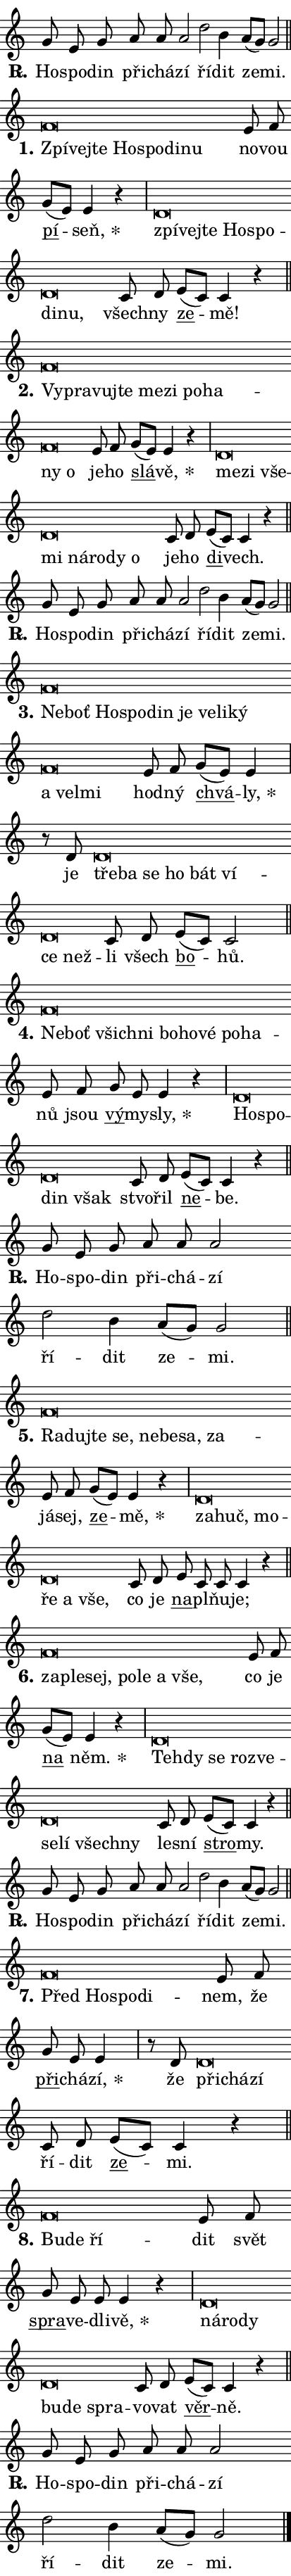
\version "2.22.1"
\header { tagline = "" }
\paper {
  indent = 0\cm
  top-margin = 0\cm
  right-margin = 0\cm
  bottom-margin = 0\cm
  left-margin = 0\cm
  paper-width = 7\cm
  page-breaking = #ly:one-page-breaking
  system-system-spacing.basic-distance = #11
  score-system-spacing.basic-distance = #11
  ragged-last = ##f
}


%% Author: Thomas Morley
%% https://lists.gnu.org/archive/html/lilypond-user/2020-05/msg00002.html
#(define (line-position grob)
"Returns position of @var[grob} in current system:
   @code{'start}, if at first time-step
   @code{'end}, if at last time-step
   @code{'middle} otherwise
"
  (let* ((col (ly:item-get-column grob))
         (ln (ly:grob-object col 'left-neighbor))
         (rn (ly:grob-object col 'right-neighbor))
         (col-to-check-left (if (ly:grob? ln) ln col))
         (col-to-check-right (if (ly:grob? rn) rn col))
         (break-dir-left
           (and
             (ly:grob-property col-to-check-left 'non-musical #f)
             (ly:item-break-dir col-to-check-left)))
         (break-dir-right
           (and
             (ly:grob-property col-to-check-right 'non-musical #f)
             (ly:item-break-dir col-to-check-right))))
        (cond ((eqv? 1 break-dir-left) 'start)
              ((eqv? -1 break-dir-right) 'end)
              (else 'middle))))

#(define (tranparent-at-line-position vctor)
  (lambda (grob)
  "Relying on @code{line-position} select the relevant enry from @var{vctor}.
Used to determine transparency,"
    (case (line-position grob)
      ((end) (not (vector-ref vctor 0)))
      ((middle) (not (vector-ref vctor 1)))
      ((start) (not (vector-ref vctor 2))))))

noteHeadBreakVisibility =
#(define-music-function (break-visibility)(vector?)
"Makes @code{NoteHead}s transparent relying on @var{break-visibility}"
#{
  \override NoteHead.transparent =
    #(tranparent-at-line-position break-visibility)
#})

#(define delete-ledgers-for-transparent-note-heads
  (lambda (grob)
    "Reads whether a @code{NoteHead} is transparent.
If so this @code{NoteHead} is removed from @code{'note-heads} from
@var{grob}, which is supposed to be @code{LedgerLineSpanner}.
As a result ledgers are not printed for this @code{NoteHead}"
    (let* ((nhds-array (ly:grob-object grob 'note-heads))
           (nhds-list
             (if (ly:grob-array? nhds-array)
                 (ly:grob-array->list nhds-array)
                 '()))
           ;; Relies on the transparent-property being done before
           ;; Staff.LedgerLineSpanner.after-line-breaking is executed.
           ;; This is fragile ...
           (to-keep
             (remove
               (lambda (nhd)
                 (ly:grob-property nhd 'transparent #f))
               nhds-list)))
      ;; TODO find a better method to iterate over grob-arrays, similiar
      ;; to filter/remove etc for lists
      ;; For now rebuilt from scratch
      (set! (ly:grob-object grob 'note-heads)  '())
      (for-each
        (lambda (nhd)
          (ly:pointer-group-interface::add-grob grob 'note-heads nhd))
        to-keep))))

hideNotes = {
  \noteHeadBreakVisibility #begin-of-line-visible
}
unHideNotes = {
  \noteHeadBreakVisibility #all-visible
}

% work-around for resetting accidentals
% https://lilypond.org/doc/v2.23/Documentation/notation/displaying-rhythms#unmetered-music
cadenzaMeasure = {
  \cadenzaOff
  \partial 1024 s1024
  \cadenzaOn
}

#(define-markup-command (accent layout props text) (markup?)
  "Underline accented syllable"
  (interpret-markup layout props
    #{\markup \override #'(offset . 4.3) \underline { #text }#}))

responsum = \markup \concat {
  "R" \hspace #-1.05 \path #0.1 #'((moveto 0 0.07) (lineto 0.9 0.8)) \hspace #0.05 "."
}

\layout {
    \context {
        \Staff
        \remove "Time_signature_engraver"
        \override LedgerLineSpanner.after-line-breaking = #delete-ledgers-for-transparent-note-heads
    }
    \context {
        \Voice {
            \override NoteHead.output-attributes = #'((class . "notehead"))
            \override Hairpin.height = #0.55
        }
    }
    \context {
        \Lyrics {
            \override StanzaNumber.output-attributes = #'((class . "stanzanumber"))
            \override LyricSpace.minimum-distance = #0.9
            \override LyricText.font-name = #"TeX Gyre Schola"
            \override LyricText.font-size = 1
            \override StanzaNumber.font-name = #"TeX Gyre Schola Bold"
            \override StanzaNumber.font-size = 1
        }
    }
}

% magnetic-lyrics.ily
%
%   written by
%     Jean Abou Samra <jean@abou-samra.fr>
%     Werner Lemberg <wl@gnu.org>
%
%   adapted by
%     Jiri Hon <jiri.hon@gmail.com>
%
% Version 2022-Apr-15

% https://www.mail-archive.com/lilypond-user@gnu.org/msg149350.html

#(define (Left_hyphen_pointer_engraver context)
   "Collect syllable-hyphen-syllable occurrences in lyrics and store
them in properties.  This engraver only looks to the left.  For
example, if the lyrics input is @code{foo -- bar}, it does the
following.

@itemize @bullet
@item
Set the @code{text} property of the @code{LyricHyphen} grob between
@q{foo} and @q{bar} to @code{foo}.

@item
Set the @code{left-hyphen} property of the @code{LyricText} grob with
text @q{foo} to the @code{LyricHyphen} grob between @q{foo} and
@q{bar}.
@end itemize

Use this auxiliary engraver in combination with the
@code{lyric-@/text::@/apply-@/magnetic-@/offset!} hook."
   (let ((hyphen #f)
         (text #f))
     (make-engraver
      (acknowledgers
       ((lyric-syllable-interface engraver grob source-engraver)
        (set! text grob)))
      (end-acknowledgers
       ((lyric-hyphen-interface engraver grob source-engraver)
        ;(when (not (grob::has-interface grob 'lyric-space-interface))
          (set! hyphen grob)));)
      ((stop-translation-timestep engraver)
       (when (and text hyphen)
         (ly:grob-set-object! text 'left-hyphen hyphen))
       (set! text #f)
       (set! hyphen #f)))))

#(define (lyric-text::apply-magnetic-offset! grob)
   "If the space between two syllables is less than the value in
property @code{LyricText@/.details@/.squash-threshold}, move the right
syllable to the left so that it gets concatenated with the left
syllable.

Use this function as a hook for
@code{LyricText@/.after-@/line-@/breaking} if the
@code{Left_@/hyphen_@/pointer_@/engraver} is active."
   (let ((hyphen (ly:grob-object grob 'left-hyphen #f)))
     (when hyphen
       (let ((left-text (ly:spanner-bound hyphen LEFT)))
         (when (grob::has-interface left-text 'lyric-syllable-interface)
           (let* ((common (ly:grob-common-refpoint grob left-text X))
                  (this-x-ext (ly:grob-extent grob common X))
                  (left-x-ext
                   (begin
                     ;; Trigger magnetism for left-text.
                     (ly:grob-property left-text 'after-line-breaking)
                     (ly:grob-extent left-text common X)))
                  ;; `delta` is the gap width between two syllables.
                  (delta (- (interval-start this-x-ext)
                            (interval-end left-x-ext)))
                  (details (ly:grob-property grob 'details))
                  (threshold (assoc-get 'squash-threshold details 0.2)))
             (when (< delta threshold)
               (let* (;; We have to manipulate the input text so that
                      ;; ligatures crossing syllable boundaries are not
                      ;; disabled.  For languages based on the Latin
                      ;; script this is essentially a beautification.
                      ;; However, for non-Western scripts it can be a
                      ;; necessity.
                      (lt (ly:grob-property left-text 'text))
                      (rt (ly:grob-property grob 'text))
                      (is-space (grob::has-interface hyphen 'lyric-space-interface))
                      (space (if is-space " " ""))
                      (space-markup (grob-interpret-markup grob " "))
                      (space-size (interval-length (ly:stencil-extent space-markup X)))
                      (extra-delta (if is-space space-size 0))
                      ;; Append new syllable.
                      (ltrt-space (if (and (string? lt) (string? rt))
                                (string-append lt space rt)
                                (make-concat-markup (list lt space rt))))
                      ;; Right-align `ltrt` to the right side.
                      (ltrt-space-markup (grob-interpret-markup
                               grob
                               (make-translate-markup
                                (cons (interval-length this-x-ext) 0)
                                (make-right-align-markup ltrt-space)))))
                 (begin
                   ;; Don't print `left-text`.
                   (ly:grob-set-property! left-text 'stencil #f)
                   ;; Set text and stencil (which holds all collected
                   ;; syllables so far) and shift it to the left.
                   (ly:grob-set-property! grob 'text ltrt-space)
                   (ly:grob-set-property! grob 'stencil ltrt-space-markup)
                   (ly:grob-translate-axis! grob (- (- delta extra-delta)) X))))))))))


#(define (lyric-hyphen::displace-bounds-first grob)
   ;; Make very sure this callback isn't triggered too early.
   (let ((left (ly:spanner-bound grob LEFT))
         (right (ly:spanner-bound grob RIGHT)))
     (ly:grob-property left 'after-line-breaking)
     (ly:grob-property right 'after-line-breaking)
     (ly:lyric-hyphen::print grob)))

squashThreshold = #0.4

\layout {
  \context {
    \Lyrics
    \consists #Left_hyphen_pointer_engraver
    \override LyricText.after-line-breaking =
      #lyric-text::apply-magnetic-offset!
    \override LyricHyphen.stencil = #lyric-hyphen::displace-bounds-first
    \override LyricText.details.squash-threshold = \squashThreshold
    \override LyricHyphen.minimum-distance = 0
    \override LyricHyphen.minimum-length = \squashThreshold
  }
}

squash = \override LyricText.details.squash-threshold = 9999
unSquash = \override LyricText.details.squash-threshold = \squashThreshold

left = \override LyricText.self-alignment-X = #LEFT
unLeft = \revert LyricText.self-alignment-X

starOffset = #(lambda (grob) 
                (let ((x_offset (ly:self-alignment-interface::aligned-on-x-parent grob)))
                  (if (= x_offset 0) 0 (+ x_offset 1.2))))

star = #(define-music-function (syllable)(string?)
"Append star separator at the end of a syllable"
#{
  \once \override LyricText.X-offset = #starOffset
  \lyricmode { \markup {
    #syllable
    \override #'((font-name . "TeX Gyre Schola Bold")) \hspace #0.2 \lower #0.65 \larger "*"
  } }
#})

starAccent = #(define-music-function (syllable)(string?)
"Append star separator at the end of a syllable and make accent"
#{
  \once \override LyricText.X-offset = #starOffset
  \lyricmode { \markup {
    \accent #syllable
    \override #'((font-name . "TeX Gyre Schola Bold")) \hspace #0.2 \lower #0.65 \larger "*"
  } }
#})

breath = #(define-music-function (syllable)(string?)
"Append breathing indicator at the end of a syllable"
#{
  \lyricmode { \markup { #syllable "+" } }
#})

optionalBreath = #(define-music-function (syllable)(string?)
"Append optional breathing indicator at the end of a syllable"
#{
  \lyricmode { \markup { #syllable "(+)" } }
#})


\score {
    <<
        \new Voice = "melody" { \cadenzaOn \key c \major \relative { g'8 e g a a a2 \bar "" d b4 a8[( g)] g2 \cadenzaMeasure \bar "||" \break }
\relative { f'\breve*1/16 \hideNotes \breve*1/16 \bar "" \breve*1/16 \bar "" \breve*1/16 \bar "" \breve*1/16 \bar "" \breve*1/16 \breve*1/16 \bar "" \unHideNotes e8 f \bar "" g[( e)] e4 r \cadenzaMeasure \bar "|" d\breve*1/16 \hideNotes \breve*1/16 \bar "" \breve*1/16 \bar "" \breve*1/16 \bar "" \breve*1/16 \bar "" \breve*1/16 \breve*1/16 \bar "" \unHideNotes c8 d \bar "" e[( c)] c4 r \cadenzaMeasure \bar "||" \break }
\relative { f'\breve*1/16 \hideNotes \breve*1/16 \bar "" \breve*1/16 \bar "" \breve*1/16 \bar "" \breve*1/16 \bar "" \breve*1/16 \bar "" \breve*1/16 \bar "" \breve*1/16 \bar "" \breve*1/16 \breve*1/16 \bar "" \unHideNotes e8 f \bar "" g[( e)] e4 r \cadenzaMeasure \bar "|" d\breve*1/16 \hideNotes \breve*1/16 \bar "" \breve*1/16 \bar "" \breve*1/16 \bar "" \breve*1/16 \bar "" \breve*1/16 \bar "" \breve*1/16 \breve*1/16 \bar "" \unHideNotes c8 d \bar "" e[( c)] c4 r \cadenzaMeasure \bar "||" \break }
\relative { g'8 e g a a a2 \bar "" d b4 a8[( g)] g2 \cadenzaMeasure \bar "||" \break }
\relative { f'\breve*1/16 \hideNotes \breve*1/16 \bar "" \breve*1/16 \bar "" \breve*1/16 \bar "" \breve*1/16 \bar "" \breve*1/16 \bar "" \breve*1/16 \bar "" \breve*1/16 \bar "" \breve*1/16 \bar "" \breve*1/16 \bar "" \breve*1/16 \breve*1/16 \bar "" \unHideNotes e8 f \bar "" g[( e)] e4 \cadenzaMeasure \bar "|" r8 d8 d\breve*1/16 \hideNotes \breve*1/16 \bar "" \breve*1/16 \bar "" \breve*1/16 \bar "" \breve*1/16 \bar "" \breve*1/16 \bar "" \breve*1/16 \breve*1/16 \bar "" \unHideNotes c8 d \bar "" e[( c)] c2 \cadenzaMeasure \bar "||" \break }
\relative { f'\breve*1/16 \hideNotes \breve*1/16 \bar "" \breve*1/16 \bar "" \breve*1/16 \bar "" \breve*1/16 \bar "" \breve*1/16 \bar "" \breve*1/16 \bar "" \breve*1/16 \breve*1/16 \bar "" \unHideNotes e8 f \bar "" g e e4 r \cadenzaMeasure \bar "|" d\breve*1/16 \hideNotes \breve*1/16 \bar "" \breve*1/16 \breve*1/16 \bar "" \unHideNotes c8 d \bar "" e[( c)] c4 r \cadenzaMeasure \bar "||" \break }
\relative { g'8 e g a a a2 \bar "" d b4 a8[( g)] g2 \cadenzaMeasure \bar "||" \break }
\relative { f'\breve*1/16 \hideNotes \breve*1/16 \bar "" \breve*1/16 \bar "" \breve*1/16 \bar "" \breve*1/16 \bar "" \breve*1/16 \bar "" \breve*1/16 \breve*1/16 \bar "" \unHideNotes e8 f \bar "" g[( e)] e4 r \cadenzaMeasure \bar "|" d\breve*1/16 \hideNotes \breve*1/16 \bar "" \breve*1/16 \bar "" \breve*1/16 \bar "" \breve*1/16 \breve*1/16 \bar "" \unHideNotes c8 d \bar "" e c c c4 r \cadenzaMeasure \bar "||" \break }
\relative { f'\breve*1/16 \hideNotes \breve*1/16 \bar "" \breve*1/16 \bar "" \breve*1/16 \bar "" \breve*1/16 \bar "" \breve*1/16 \breve*1/16 \bar "" \unHideNotes e8 f \bar "" g[( e)] e4 r \cadenzaMeasure \bar "|" d\breve*1/16 \hideNotes \breve*1/16 \bar "" \breve*1/16 \bar "" \breve*1/16 \bar "" \breve*1/16 \bar "" \breve*1/16 \bar "" \breve*1/16 \bar "" \breve*1/16 \breve*1/16 \bar "" \unHideNotes c8 d \bar "" e[( c)] c4 r \cadenzaMeasure \bar "||" \break }
\relative { g'8 e g a a a2 \bar "" d b4 a8[( g)] g2 \cadenzaMeasure \bar "||" \break }
\relative { f'\breve*1/16 \hideNotes \breve*1/16 \bar "" \breve*1/16 \breve*1/16 \bar "" \unHideNotes e8 f \bar "" g e e4 \cadenzaMeasure \bar "|" r8 d8 d\breve*1/16 \hideNotes \breve*1/16 \breve*1/16 \bar "" \unHideNotes c8 d \bar "" e[( c)] c4 r \cadenzaMeasure \bar "||" \break }
\relative { f'\breve*1/16 \hideNotes \breve*1/16 \breve*1/16 \bar "" \unHideNotes e8 f \bar "" g e e e4 r \cadenzaMeasure \bar "|" d\breve*1/16 \hideNotes \breve*1/16 \bar "" \breve*1/16 \bar "" \breve*1/16 \bar "" \breve*1/16 \breve*1/16 \bar "" \unHideNotes c8 d \bar "" e[( c)] c4 r \cadenzaMeasure \bar "||" \break }
\relative { g'8 e g a a a2 \bar "" d b4 a8[( g)] g2 \cadenzaMeasure \bar "||" \break } \bar "|." }
        \new Lyrics \lyricsto "melody" { \lyricmode { \set stanza = \responsum
Ho -- spo -- din při -- chá -- zí ří -- dit ze -- mi.
\set stanza = "1."
\left Zpí -- \squash vej -- te Ho -- spo -- di -- nu \unLeft \unSquash no -- vou \markup \accent pí -- \star seň, \left zpí -- \squash vej -- te Ho -- spo -- di -- nu, \unLeft \unSquash všech -- ny \markup \accent ze -- mě!
\set stanza = "2."
\left Vy -- \squash pra -- vuj -- te me -- zi po -- ha -- ny o \unLeft \unSquash je -- ho \markup \accent slá -- \star vě, \left me -- \squash zi vše -- mi ná -- ro -- dy o \unLeft \unSquash je -- ho \markup \accent di -- vech.
\set stanza = \responsum
Ho -- spo -- din při -- chá -- zí ří -- dit ze -- mi.
\set stanza = "3."
\left Ne -- \squash boť Ho -- spo -- din je ve -- li -- ký a vel -- mi \unLeft \unSquash hod -- ný \markup \accent chvá -- \star ly, je \left tře -- \squash ba se ho bát ví -- ce než -- \unLeft \unSquash li všech \markup \accent bo -- hů.
\set stanza = "4."
\left Ne -- \squash boť všich -- ni bo -- ho -- vé po -- ha -- \unLeft \unSquash nů jsou \markup \accent vý -- my -- \star sly, \left Ho -- \squash spo -- din však \unLeft \unSquash stvo -- řil \markup \accent ne -- be.
\set stanza = \responsum
Ho -- spo -- din při -- chá -- zí ří -- dit ze -- mi.
\set stanza = "5."
\left Ra -- \squash duj -- te se, ne -- be -- sa, za -- \unLeft \unSquash já -- sej, \markup \accent ze -- \star mě, \left za -- \squash huč, mo -- ře a vše, \unLeft \unSquash co je \markup \accent na -- pl -- ňu -- je;
\set stanza = "6."
\left za -- \squash ple -- sej, po -- le a vše, \unLeft \unSquash co je \markup \accent na \star něm. \left Teh -- \squash dy se roz -- ve -- se -- lí všech -- ny \unLeft \unSquash le -- sní \markup \accent stro -- my.
\set stanza = \responsum
Ho -- spo -- din při -- chá -- zí ří -- dit ze -- mi.
\set stanza = "7."
\left Před \squash Ho -- spo -- di -- \unLeft \unSquash nem, že \markup \accent při -- chá -- \star zí, že \left při -- \squash chá -- zí \unLeft \unSquash ří -- dit \markup \accent ze -- mi.
\set stanza = "8."
\left Bu -- \squash de ří -- \unLeft \unSquash dit svět \markup \accent spra -- ve -- dli -- \star vě, \left ná -- \squash ro -- dy bu -- de spra -- \unLeft \unSquash vo -- vat \markup \accent věr -- ně.
\set stanza = \responsum
Ho -- spo -- din při -- chá -- zí ří -- dit ze -- mi. } }
    >>
    \layout {}
}
